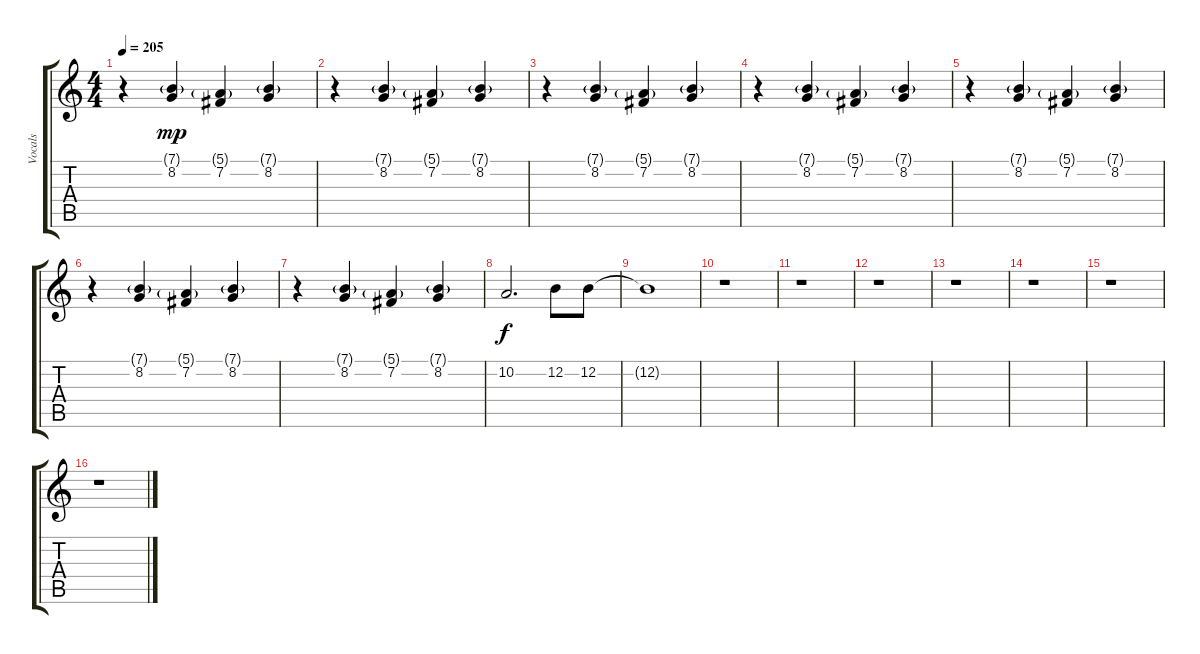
\track ("Vocals" "Vocals") {instrument oboe}
\staff {score tabs}
\tuning (E4 B3 G3 D3 A2 E2) {hide}
\ts (4 4)
\tempo 205
\clef g2
\ks c
r.4{dy f} (7.1{g} 8.2).4{dy mp} (5.1{g} 7.2).4 (7.1{g} 8.2).4 |
r.4 (7.1{g} 8.2).4 (5.1{g} 7.2).4 (7.1{g} 8.2).4 |
r.4 (7.1{g} 8.2).4 (5.1{g} 7.2).4 (7.1{g} 8.2).4 |
r.4 (7.1{g} 8.2).4 (5.1{g} 7.2).4 (7.1{g} 8.2).4 |
r.4 (7.1{g} 8.2).4 (5.1{g} 7.2).4 (7.1{g} 8.2).4 |
r.4 (7.1{g} 8.2).4 (5.1{g} 7.2).4 (7.1{g} 8.2).4 |
r.4 (7.1{g} 8.2).4 (5.1{g} 7.2).4 (7.1{g} 8.2).4 |
10.2.2{d dy f} 12.2.8 12.2.8 |
12.2{t}.1 |
r.1 |
r.1 |
r.1 |
r.1 |
r.1 |
r.1 |
r.1
